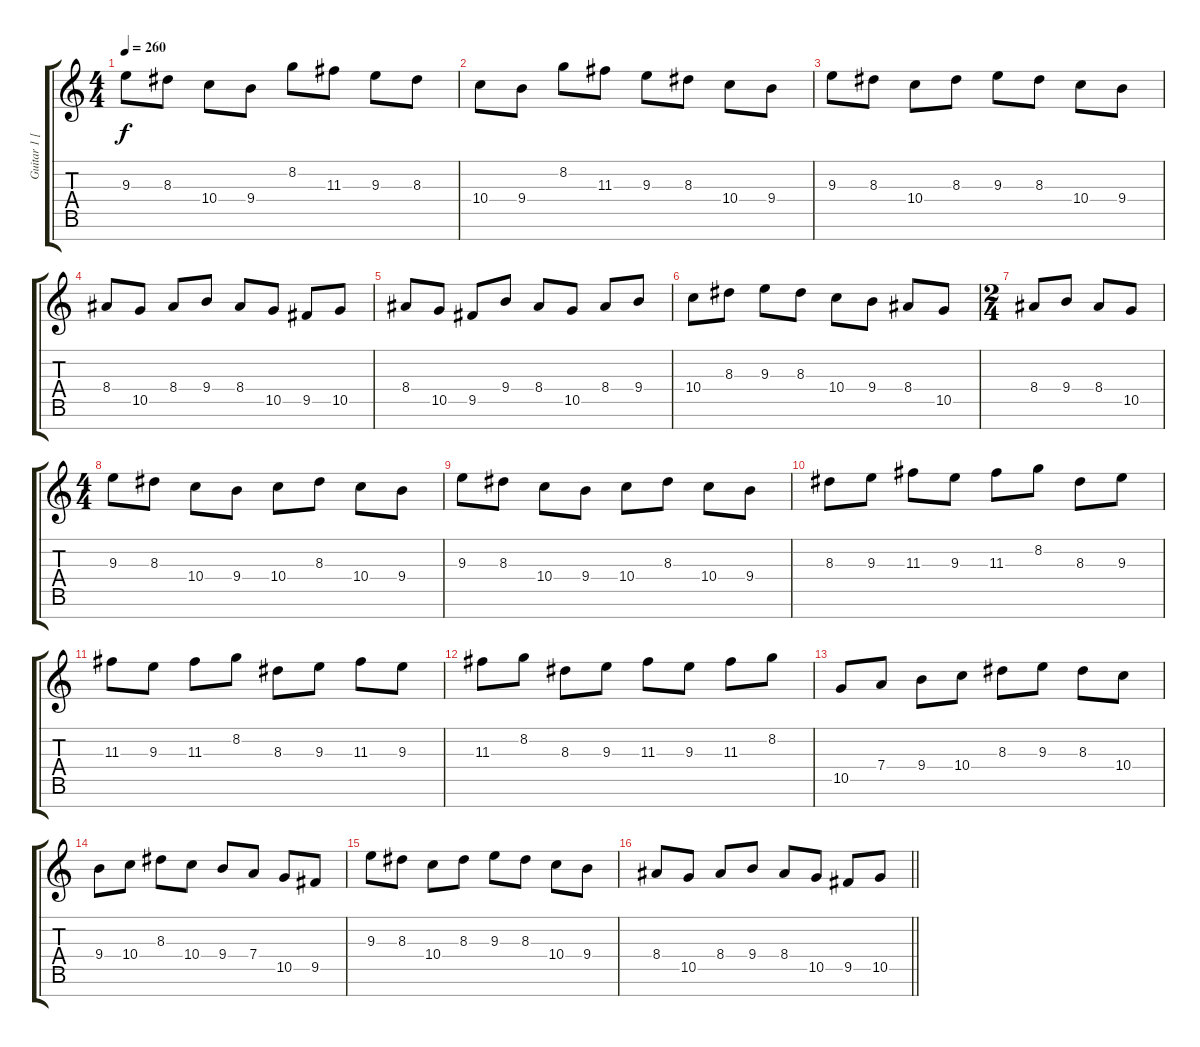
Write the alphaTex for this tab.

\track ("Guitar 1 [7-String]" "Guitar 1 [") {instrument distortionguitar}
\staff {score tabs}
\tuning (E4 B3 G3 D3 A2 E2 B1) {hide}
\ts (4 4)
\tempo 260
\clef g2
\ks c
9.3.8{dy f} 8.3.8 10.4.8 9.4.8 8.2.8 11.3.8 9.3.8 8.3.8 |
10.4.8 9.4.8 8.2.8 11.3.8 9.3.8 8.3.8 10.4.8 9.4.8 |
9.3.8 8.3.8 10.4.8 8.3.8 9.3.8 8.3.8 10.4.8 9.4.8 |
8.4.8 10.5.8 8.4.8 9.4.8 8.4.8 10.5.8 9.5.8 10.5.8 |
8.4.8 10.5.8 9.5.8 9.4.8 8.4.8 10.5.8 8.4.8 9.4.8 |
10.4.8 8.3.8 9.3.8 8.3.8 10.4.8 9.4.8 8.4.8 10.5.8 |
\ts (2 4)
8.4.8 9.4.8 8.4.8 10.5.8 |
\ts (4 4)
9.3.8 8.3.8 10.4.8 9.4.8 10.4.8 8.3.8 10.4.8 9.4.8 |
9.3.8 8.3.8 10.4.8 9.4.8 10.4.8 8.3.8 10.4.8 9.4.8 |
8.3.8 9.3.8 11.3.8 9.3.8 11.3.8 8.2.8 8.3.8 9.3.8 |
11.3.8 9.3.8 11.3.8 8.2.8 8.3.8 9.3.8 11.3.8 9.3.8 |
11.3.8 8.2.8 8.3.8 9.3.8 11.3.8 9.3.8 11.3.8 8.2.8 |
10.5.8 7.4.8 9.4.8 10.4.8 8.3.8 9.3.8 8.3.8 10.4.8 |
9.4.8 10.4.8 8.3.8 10.4.8 9.4.8 7.4.8 10.5.8 9.5.8 |
9.3.8 8.3.8 10.4.8 8.3.8 9.3.8 8.3.8 10.4.8 9.4.8 |
\barLineRight lightlight
8.4.8 10.5.8 8.4.8 9.4.8 8.4.8 10.5.8 9.5.8 10.5.8
